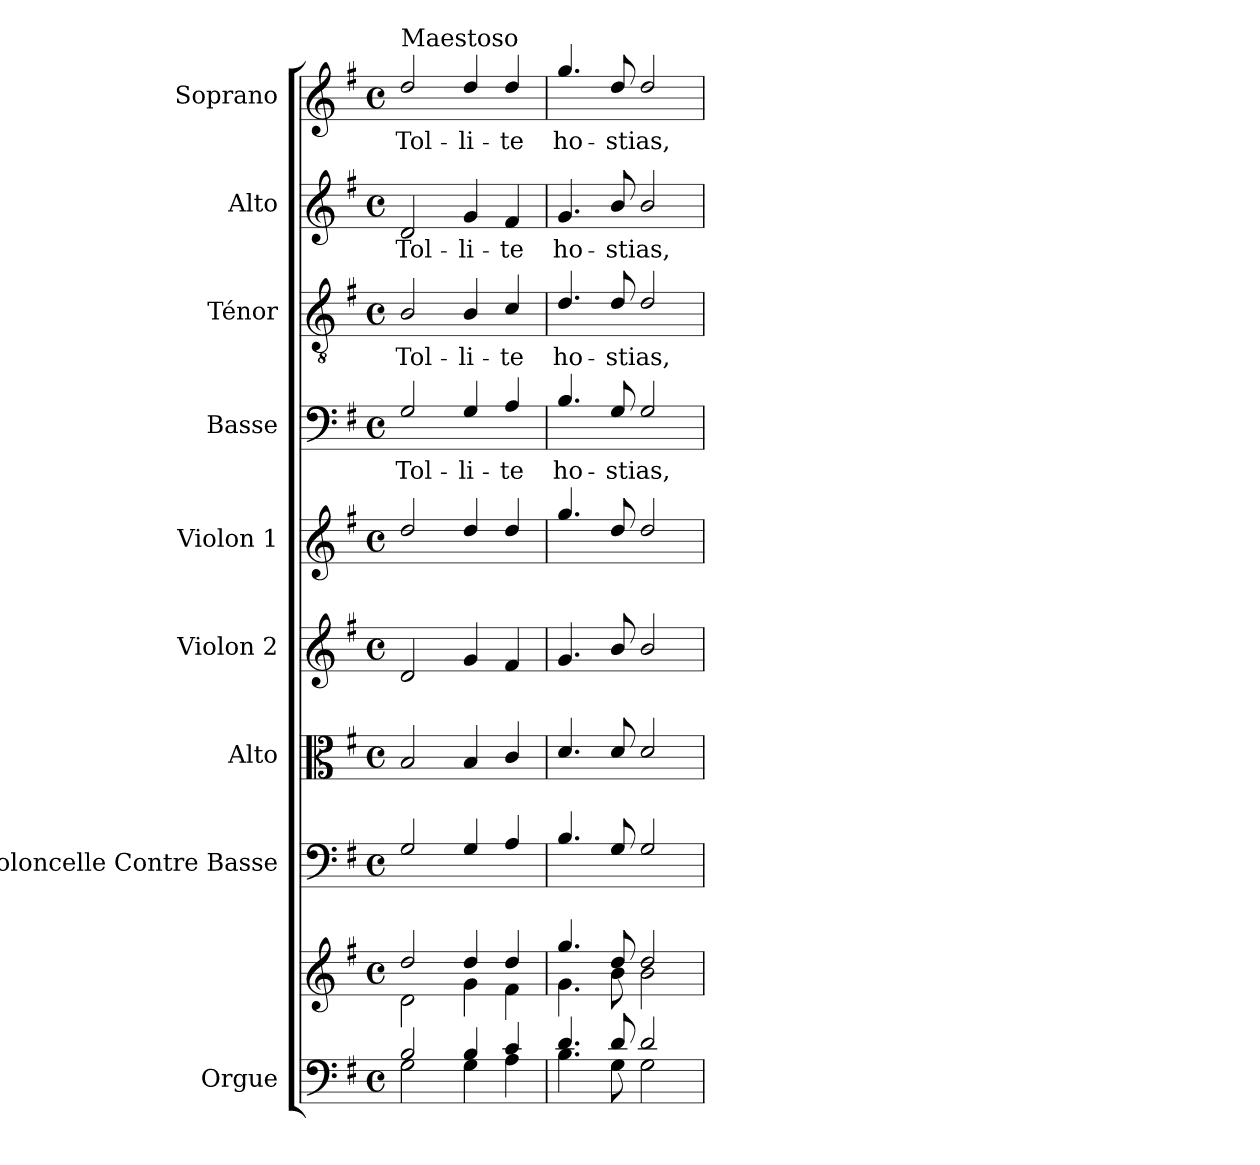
**kern	**kern	**kern	**kern	**kern	**kern	**kern	**text	**kern	**text	**kern	**text	**kern	**text
*part9	*part9	*part8	*part7	*part6	*part5	*part4	*part4	*part3	*part3	*part2	*part2	*part1	*part1
*staff10	*staff9	*staff8	*staff7	*staff6	*staff5	*staff4	*staff4	*staff3	*staff3	*staff2	*staff2	*staff1	*staff1
*I"Orgue	*	*I"Violoncelle Contre Basse	*I"Alto	*I"Violon 2	*I"Violon 1	*I"Basse	*	*I"Ténor	*	*I"Alto	*	*I"Soprano	*
*I'Org.	*	*I'Vlc CB	*I'Alt.	*I'Vln. 2	*I'Vln.1	*I'B.	*	*I'T.	*	*I'A.	*	*I'S.	*
*clefF4	*clefG2	*clefF4	*clefC3	*clefG2	*clefG2	*clefF4	*	*clefGv2	*	*clefG2	*	*clefG2	*
*k[f#]	*k[f#]	*k[f#]	*k[f#]	*k[f#]	*k[f#]	*k[f#]	*	*k[f#]	*	*k[f#]	*	*k[f#]	*
*G:	*G:	*G:	*G:	*G:	*G:	*G:	*	*G:	*	*G:	*	*G:	*
*M4/4	*M4/4	*M4/4	*M4/4	*M4/4	*M4/4	*M4/4	*	*M4/4	*	*M4/4	*	*M4/4	*
*met(c)	*met(c)	*met(c)	*met(c)	*met(c)	*met(c)	*met(c)	*	*met(c)	*	*met(c)	*	*met(c)	*
*MM80	*MM80	*MM80	*MM80	*MM80	*MM80	*MM80	*	*MM80	*	*MM80	*	*MM80	*
=1	=1	=1	=1	=1	=1	=1	=1	=1	=1	=1	=1	=1	=1
*^	*^	*	*	*	*	*	*	*	*	*	*	*	*
!	!	!	!	!	!	!	!	!	!	!	!	!	!	!LO:TX:a:t=Maestoso	!
!	!	!	!	!	!	!	!	!	!LO:LY:b	!	!LO:LY:b	!	!LO:LY:b	!	!LO:LY:b
2B/	2G\	2dd/	2d\	2G/	2B/	2d/	2dd/	2G/	Tol-	2B/	Tol-	2d/	Tol-	2dd/	Tol-
!	!	!	!	!	!	!	!	!	!LO:LY:b	!	!LO:LY:b	!	!LO:LY:b	!	!LO:LY:b
4B/	4G\	4dd/	4g\	4G/	4B/	4g/	4dd/	4G/	-li-	4B/	-li-	4g/	-li-	4dd/	-li-
!	!	!	!	!	!	!	!	!	!LO:LY:b	!	!LO:LY:b	!	!LO:LY:b	!	!LO:LY:b
4c/	4A\	4dd/	4f#\	4A/	4c/	4f#/	4dd/	4A/	-te	4c/	-te	4f#/	-te	4dd/	-te
=2	=2	=2	=2	=2	=2	=2	=2	=2	=2	=2	=2	=2	=2	=2	=2
!	!	!	!	!	!	!	!	!	!LO:LY:b	!	!LO:LY:b	!	!LO:LY:b	!	!LO:LY:b
4.d/	4.B\	4.gg/	4.g\	4.B/	4.d/	4.g/	4.gg/	4.B/	ho-	4.d/	ho-	4.g/	ho-	4.gg/	ho-
!	!	!	!	!	!	!	!	!	!LO:LY:b	!	!LO:LY:b	!	!LO:LY:b	!	!LO:LY:b
8d/	8G\	8dd/	8b\	8G/	8d/	8b/	8dd/	8G/	-stias,	8d/	-stias,	8b/	-stias,	8dd/	-stias,
2d/	2G\	2dd/	2b\	2G/	2d/	2b/	2dd/	2G/	.	2d/	.	2b/	.	2dd/	.
*v	*v	*	*	*	*	*	*	*	*	*	*	*	*	*	*
*	*v	*v	*	*	*	*	*	*	*	*	*	*	*	*
=	=	=	=	=	=	=	=	=	=	=	=	=	=
*-	*-	*-	*-	*-	*-	*-	*-	*-	*-	*-	*-	*-	*-
